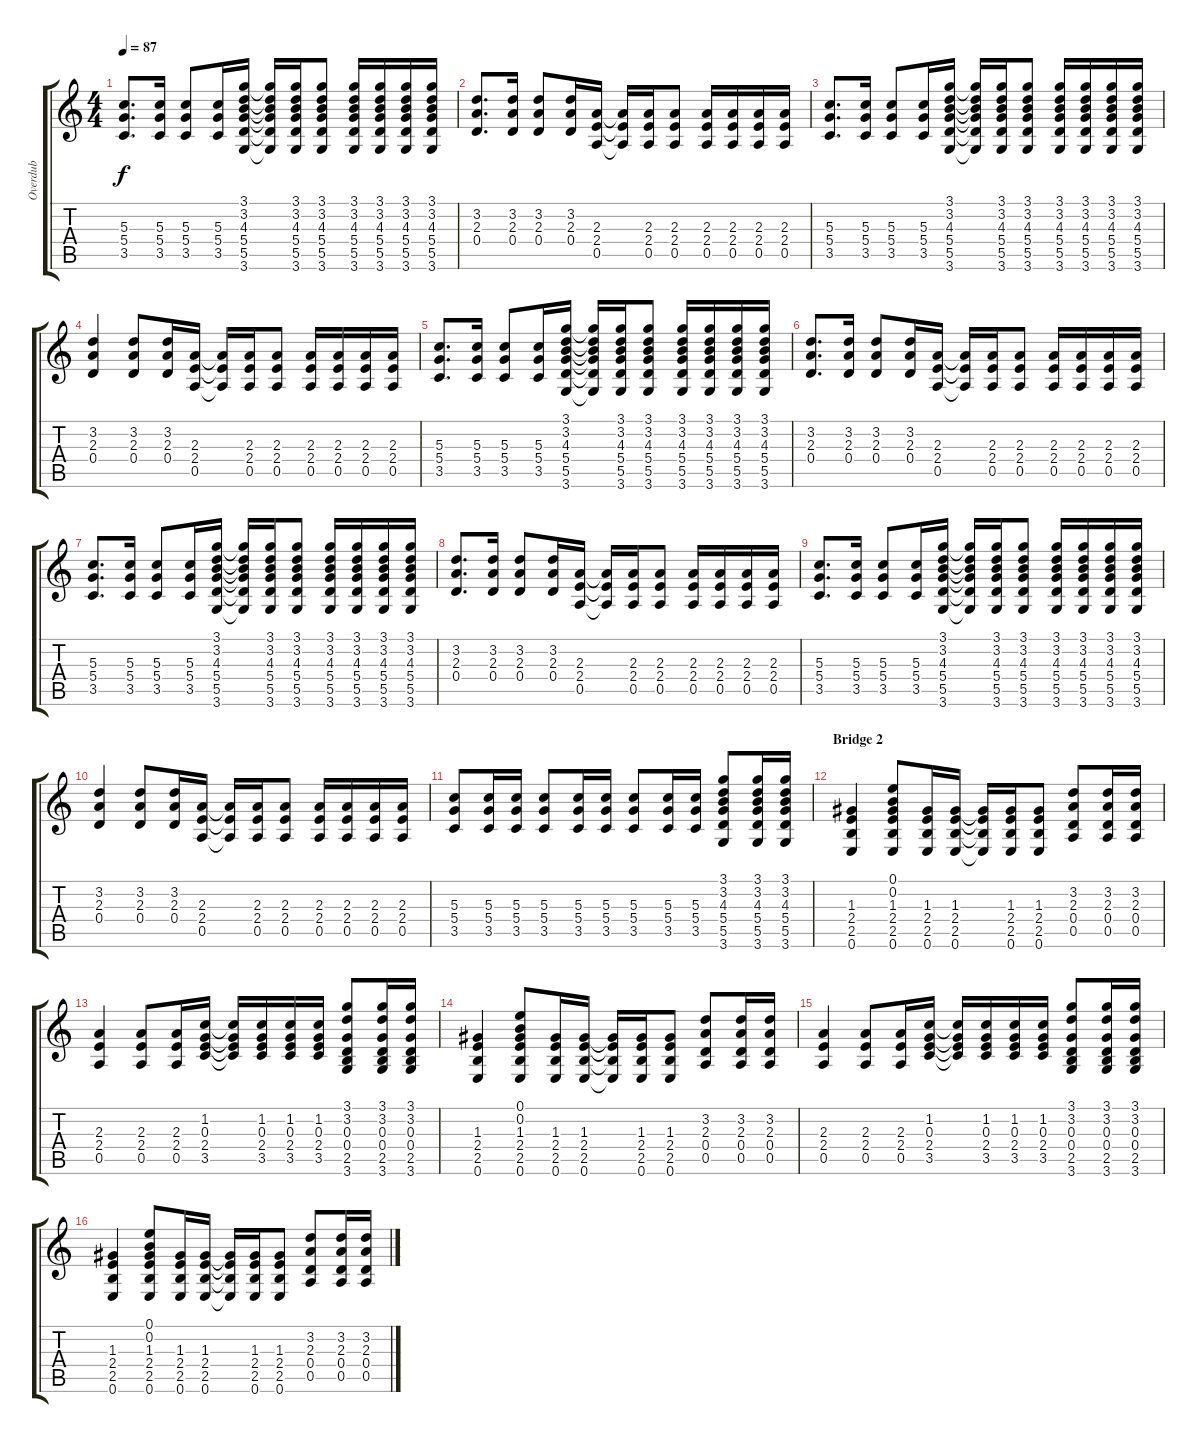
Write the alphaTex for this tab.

\track ("Overdub" "Overdub") {instrument distortionguitar}
\staff {score tabs}
\tuning (E4 B3 G3 D3 A2 E2) {hide}
\ts (4 4)
\tempo 87
\clef g2
\ks c
(5.3 5.4 3.5).8{d dy f} (5.3 5.4 3.5).16 (5.3 5.4 3.5).8 (5.3 5.4 3.5).16 (3.1 3.2 4.3 5.4 5.5 3.6).16 (3.1{t} 3.2{t} 4.3{t} 5.4{t} 5.5{t} 3.6{t}).16 (3.1 3.2 4.3 5.4 5.5 3.6).16 (3.1 3.2 4.3 5.4 5.5 3.6).8 (3.1 3.2 4.3 5.4 5.5 3.6).16 (3.1 3.2 4.3 5.4 5.5 3.6).16 (3.1 3.2 4.3 5.4 5.5 3.6).16 (3.1 3.2 4.3 5.4 5.5 3.6).16 |
(3.2 2.3 0.4).8{d} (3.2 2.3 0.4).16 (3.2 2.3 0.4).8 (3.2 2.3 0.4).16 (2.3 2.4 0.5).16 (2.3{t} 2.4{t} 0.5{t}).16 (2.3 2.4 0.5).16 (2.3 2.4 0.5).8 (2.3 2.4 0.5).16 (2.3 2.4 0.5).16 (2.3 2.4 0.5).16 (2.3 2.4 0.5).16 |
(5.3 5.4 3.5).8{d} (5.3 5.4 3.5).16 (5.3 5.4 3.5).8 (5.3 5.4 3.5).16 (3.1 3.2 4.3 5.4 5.5 3.6).16 (3.1{t} 3.2{t} 4.3{t} 5.4{t} 5.5{t} 3.6{t}).16 (3.1 3.2 4.3 5.4 5.5 3.6).16 (3.1 3.2 4.3 5.4 5.5 3.6).8 (3.1 3.2 4.3 5.4 5.5 3.6).16 (3.1 3.2 4.3 5.4 5.5 3.6).16 (3.1 3.2 4.3 5.4 5.5 3.6).16 (3.1 3.2 4.3 5.4 5.5 3.6).16 |
(3.2 2.3 0.4).4 (3.2 2.3 0.4).8 (3.2 2.3 0.4).16 (2.3 2.4 0.5).16 (2.3{t} 2.4{t} 0.5{t}).16 (2.3 2.4 0.5).16 (2.3 2.4 0.5).8 (2.3 2.4 0.5).16 (2.3 2.4 0.5).16 (2.3 2.4 0.5).16 (2.3 2.4 0.5).16 |
(5.3 5.4 3.5).8{d} (5.3 5.4 3.5).16 (5.3 5.4 3.5).8 (5.3 5.4 3.5).16 (3.1 3.2 4.3 5.4 5.5 3.6).16 (3.1{t} 3.2{t} 4.3{t} 5.4{t} 5.5{t} 3.6{t}).16 (3.1 3.2 4.3 5.4 5.5 3.6).16 (3.1 3.2 4.3 5.4 5.5 3.6).8 (3.1 3.2 4.3 5.4 5.5 3.6).16 (3.1 3.2 4.3 5.4 5.5 3.6).16 (3.1 3.2 4.3 5.4 5.5 3.6).16 (3.1 3.2 4.3 5.4 5.5 3.6).16 |
(3.2 2.3 0.4).8{d} (3.2 2.3 0.4).16 (3.2 2.3 0.4).8 (3.2 2.3 0.4).16 (2.3 2.4 0.5).16 (2.3{t} 2.4{t} 0.5{t}).16 (2.3 2.4 0.5).16 (2.3 2.4 0.5).8 (2.3 2.4 0.5).16 (2.3 2.4 0.5).16 (2.3 2.4 0.5).16 (2.3 2.4 0.5).16 |
(5.3 5.4 3.5).8{d} (5.3 5.4 3.5).16 (5.3 5.4 3.5).8 (5.3 5.4 3.5).16 (3.1 3.2 4.3 5.4 5.5 3.6).16 (3.1{t} 3.2{t} 4.3{t} 5.4{t} 5.5{t} 3.6{t}).16 (3.1 3.2 4.3 5.4 5.5 3.6).16 (3.1 3.2 4.3 5.4 5.5 3.6).8 (3.1 3.2 4.3 5.4 5.5 3.6).16 (3.1 3.2 4.3 5.4 5.5 3.6).16 (3.1 3.2 4.3 5.4 5.5 3.6).16 (3.1 3.2 4.3 5.4 5.5 3.6).16 |
(3.2 2.3 0.4).8{d} (3.2 2.3 0.4).16 (3.2 2.3 0.4).8 (3.2 2.3 0.4).16 (2.3 2.4 0.5).16 (2.3{t} 2.4{t} 0.5{t}).16 (2.3 2.4 0.5).16 (2.3 2.4 0.5).8 (2.3 2.4 0.5).16 (2.3 2.4 0.5).16 (2.3 2.4 0.5).16 (2.3 2.4 0.5).16 |
(5.3 5.4 3.5).8{d} (5.3 5.4 3.5).16 (5.3 5.4 3.5).8 (5.3 5.4 3.5).16 (3.1 3.2 4.3 5.4 5.5 3.6).16 (3.1{t} 3.2{t} 4.3{t} 5.4{t} 5.5{t} 3.6{t}).16 (3.1 3.2 4.3 5.4 5.5 3.6).16 (3.1 3.2 4.3 5.4 5.5 3.6).8 (3.1 3.2 4.3 5.4 5.5 3.6).16 (3.1 3.2 4.3 5.4 5.5 3.6).16 (3.1 3.2 4.3 5.4 5.5 3.6).16 (3.1 3.2 4.3 5.4 5.5 3.6).16 |
(3.2 2.3 0.4).4 (3.2 2.3 0.4).8 (3.2 2.3 0.4).16 (2.3 2.4 0.5).16 (2.3{t} 2.4{t} 0.5{t}).16 (2.3 2.4 0.5).16 (2.3 2.4 0.5).8 (2.3 2.4 0.5).16 (2.3 2.4 0.5).16 (2.3 2.4 0.5).16 (2.3 2.4 0.5).16 |
(5.3 5.4 3.5).8 (5.3 5.4 3.5).16 (5.3 5.4 3.5).16 (5.3 5.4 3.5).8 (5.3 5.4 3.5).16 (5.3 5.4 3.5).16 (5.3 5.4 3.5).8 (5.3 5.4 3.5).16 (5.3 5.4 3.5).16 (3.1 3.2 4.3 5.4 5.5 3.6).8 (3.1 3.2 4.3 5.4 5.5 3.6).16 (3.1 3.2 4.3 5.4 5.5 3.6).16 |
\section ("" "Bridge 2")
(1.3 2.4 2.5 0.6).4 (0.1 0.2 1.3 2.4 2.5 0.6).8 (1.3 2.4 2.5 0.6).16 (1.3 2.4 2.5 0.6).16 (1.3{t} 2.4{t} 2.5{t} 0.6{t}).16 (1.3 2.4 2.5 0.6).16 (1.3 2.4 2.5 0.6).8 (3.2 2.3 0.4 0.5).8 (3.2 2.3 0.4 0.5).16 (3.2 2.3 0.4 0.5).16 |
(2.3 2.4 0.5).4 (2.3 2.4 0.5).8 (2.3 2.4 0.5).16 (1.2 0.3 2.4 3.5).16 (1.2{t} 0.3{t} 2.4{t} 3.5{t}).16 (1.2 0.3 2.4 3.5).16 (1.2 0.3 2.4 3.5).16 (1.2 0.3 2.4 3.5).16 (3.1 3.2 0.3 0.4 2.5 3.6).8 (3.1 3.2 0.3 0.4 2.5 3.6).16 (3.1 3.2 0.3 0.4 2.5 3.6).16 |
(1.3 2.4 2.5 0.6).4 (0.1 0.2 1.3 2.4 2.5 0.6).8 (1.3 2.4 2.5 0.6).16 (1.3 2.4 2.5 0.6).16 (1.3{t} 2.4{t} 2.5{t} 0.6{t}).16 (1.3 2.4 2.5 0.6).16 (1.3 2.4 2.5 0.6).8 (3.2 2.3 0.4 0.5).8 (3.2 2.3 0.4 0.5).16 (3.2 2.3 0.4 0.5).16 |
(2.3 2.4 0.5).4 (2.3 2.4 0.5).8 (2.3 2.4 0.5).16 (1.2 0.3 2.4 3.5).16 (1.2{t} 0.3{t} 2.4{t} 3.5{t}).16 (1.2 0.3 2.4 3.5).16 (1.2 0.3 2.4 3.5).16 (1.2 0.3 2.4 3.5).16 (3.1 3.2 0.3 0.4 2.5 3.6).8 (3.1 3.2 0.3 0.4 2.5 3.6).16 (3.1 3.2 0.3 0.4 2.5 3.6).16 |
(1.3 2.4 2.5 0.6).4 (0.1 0.2 1.3 2.4 2.5 0.6).8 (1.3 2.4 2.5 0.6).16 (1.3 2.4 2.5 0.6).16 (1.3{t} 2.4{t} 2.5{t} 0.6{t}).16 (1.3 2.4 2.5 0.6).16 (1.3 2.4 2.5 0.6).8 (3.2 2.3 0.4 0.5).8 (3.2 2.3 0.4 0.5).16 (3.2 2.3 0.4 0.5).16
